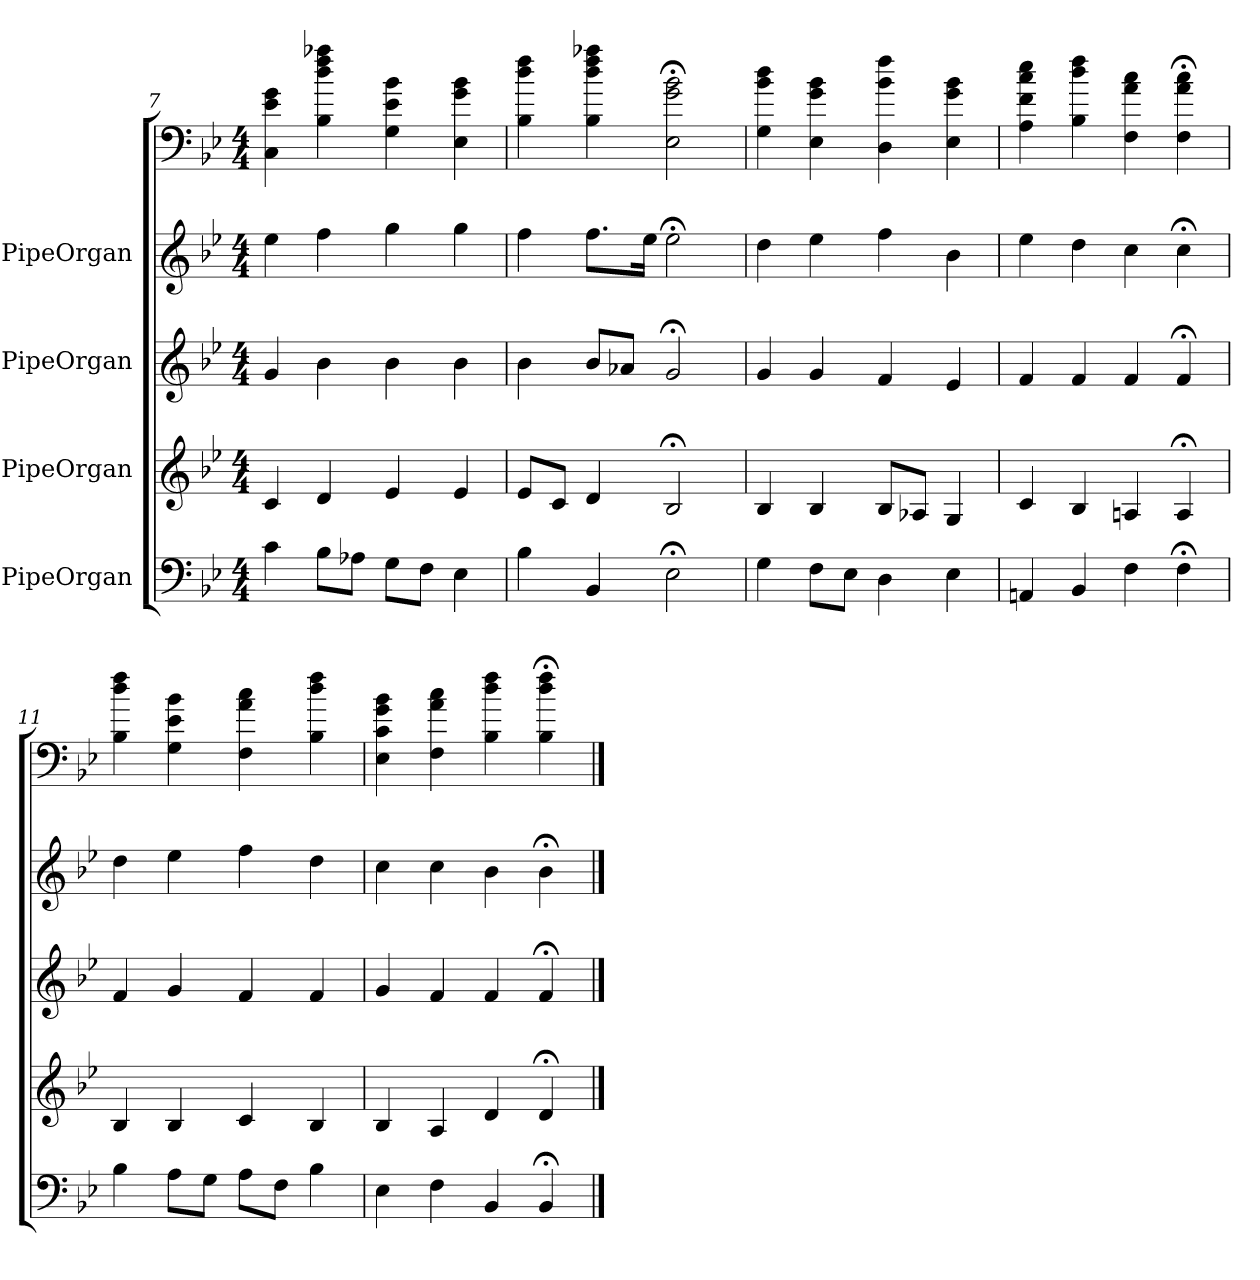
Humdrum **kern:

**kern	**kern	**kern	**kern	**kern
*part5	*part4	*part3	*part2	*part1
*staff5	*staff4	*staff3	*staff2	*staff1
*I"PipeOrgan	*I"PipeOrgan	*I"PipeOrgan	*I"PipeOrgan	*
*k[b-e-]	*k[b-e-]	*k[b-e-]	*k[b-e-]	*k[b-e-]
*B-:	*B-:	*B-:	*B-:	*B-:
*M4/4	*M4/4	*M4/4	*M4/4	*M4/4
=7	=7	=7	=7	=7
4c	4c	4g	4ee-	4C 4e- 4g
8B-L	4d	4b-	4ff	4B- 4dd 4ff 4aa-X
8A-XJ	.	.	.	.
8GL	4e-	4b-	4gg	4G 4e- 4b-
8FJ	.	.	.	.
4E-	4e-	4b-	4gg	4E- 4g 4b-
=8	=8	=8	=8	=8
4B-	8e-L	4b-	4ff	4B- 4dd 4ff
.	8cJ	.	.	.
4BB-	4d	8b-L	8.ffL	4B- 4dd 4ff 4aa-X
.	.	8a-XJ	.	.
.	.	.	16ee-Jk	.
2E-;<	2B-;<	2g;<	2ee-;<	2E-;< 2g;< 2b-;<
=9	=9	=9	=9	=9
4G	4B-	4g	4dd	4G 4b- 4dd
8FL	4B-	4g	4ee-	4E- 4g 4b-
8E-J	.	.	.	.
4D	8B-L	4f	4ff	4D 4b- 4ff
.	8A-XJ	.	.	.
4E-	4G	4e-	4b-	4E- 4g 4b-
=10	=10	=10	=10	=10
4AAn	4c	4f	4ee-	4A 4f 4cc 4ee-
4BB-	4B-	4f	4dd	4B- 4dd 4ff
4F	4An	4f	4cc	4F 4a 4cc
4F;<	4A;<	4f;<	4cc;<	4F;< 4a;< 4cc;<
=11	=11	=11	=11	=11
4B-	4B-	4f	4dd	4B- 4dd 4ff
8AL	4B-	4g	4ee-	4G 4e- 4b-
8GJ	.	.	.	.
8AL	4c	4f	4ff	4F 4a 4cc
8FJ	.	.	.	.
4B-	4B-	4f	4dd	4B- 4dd 4ff
=12	=12	=12	=12	=12
4E-	4B-	4g	4cc	4E- 4c 4g 4b-
4F	4A	4f	4cc	4F 4a 4cc
4BB-	4d	4f	4b-	4B- 4dd 4ff
4BB-;<	4d;<	4f;<	4b-;<	4B-;< 4dd;< 4ff;<
==	==	==	==	==
*-	*-	*-	*-	*-
